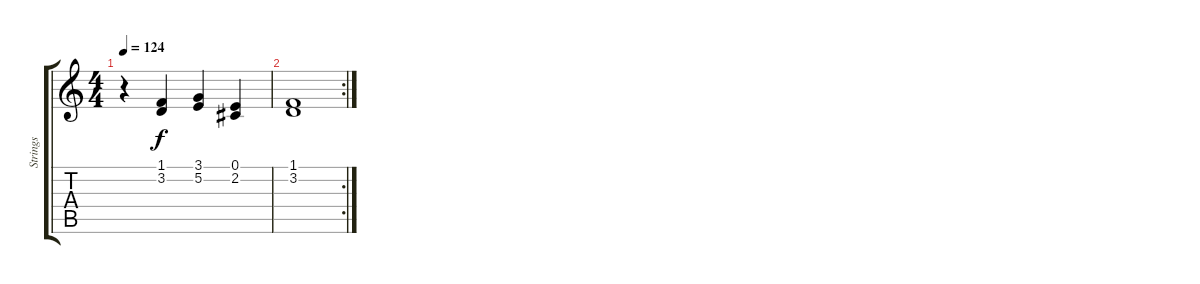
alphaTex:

\track ("Strings" "Strings") {instrument stringensemble2}
\staff {score tabs}
\tuning (E4 B3 G3 D3 A2 D2) {hide}
\ts (4 4)
\tempo 124
\clef g2
\ks c
r.4{dy f} (1.1 3.2).4 (3.1 5.2).4 (0.1 2.2).4 |
\rc 2
(1.1 3.2).1
